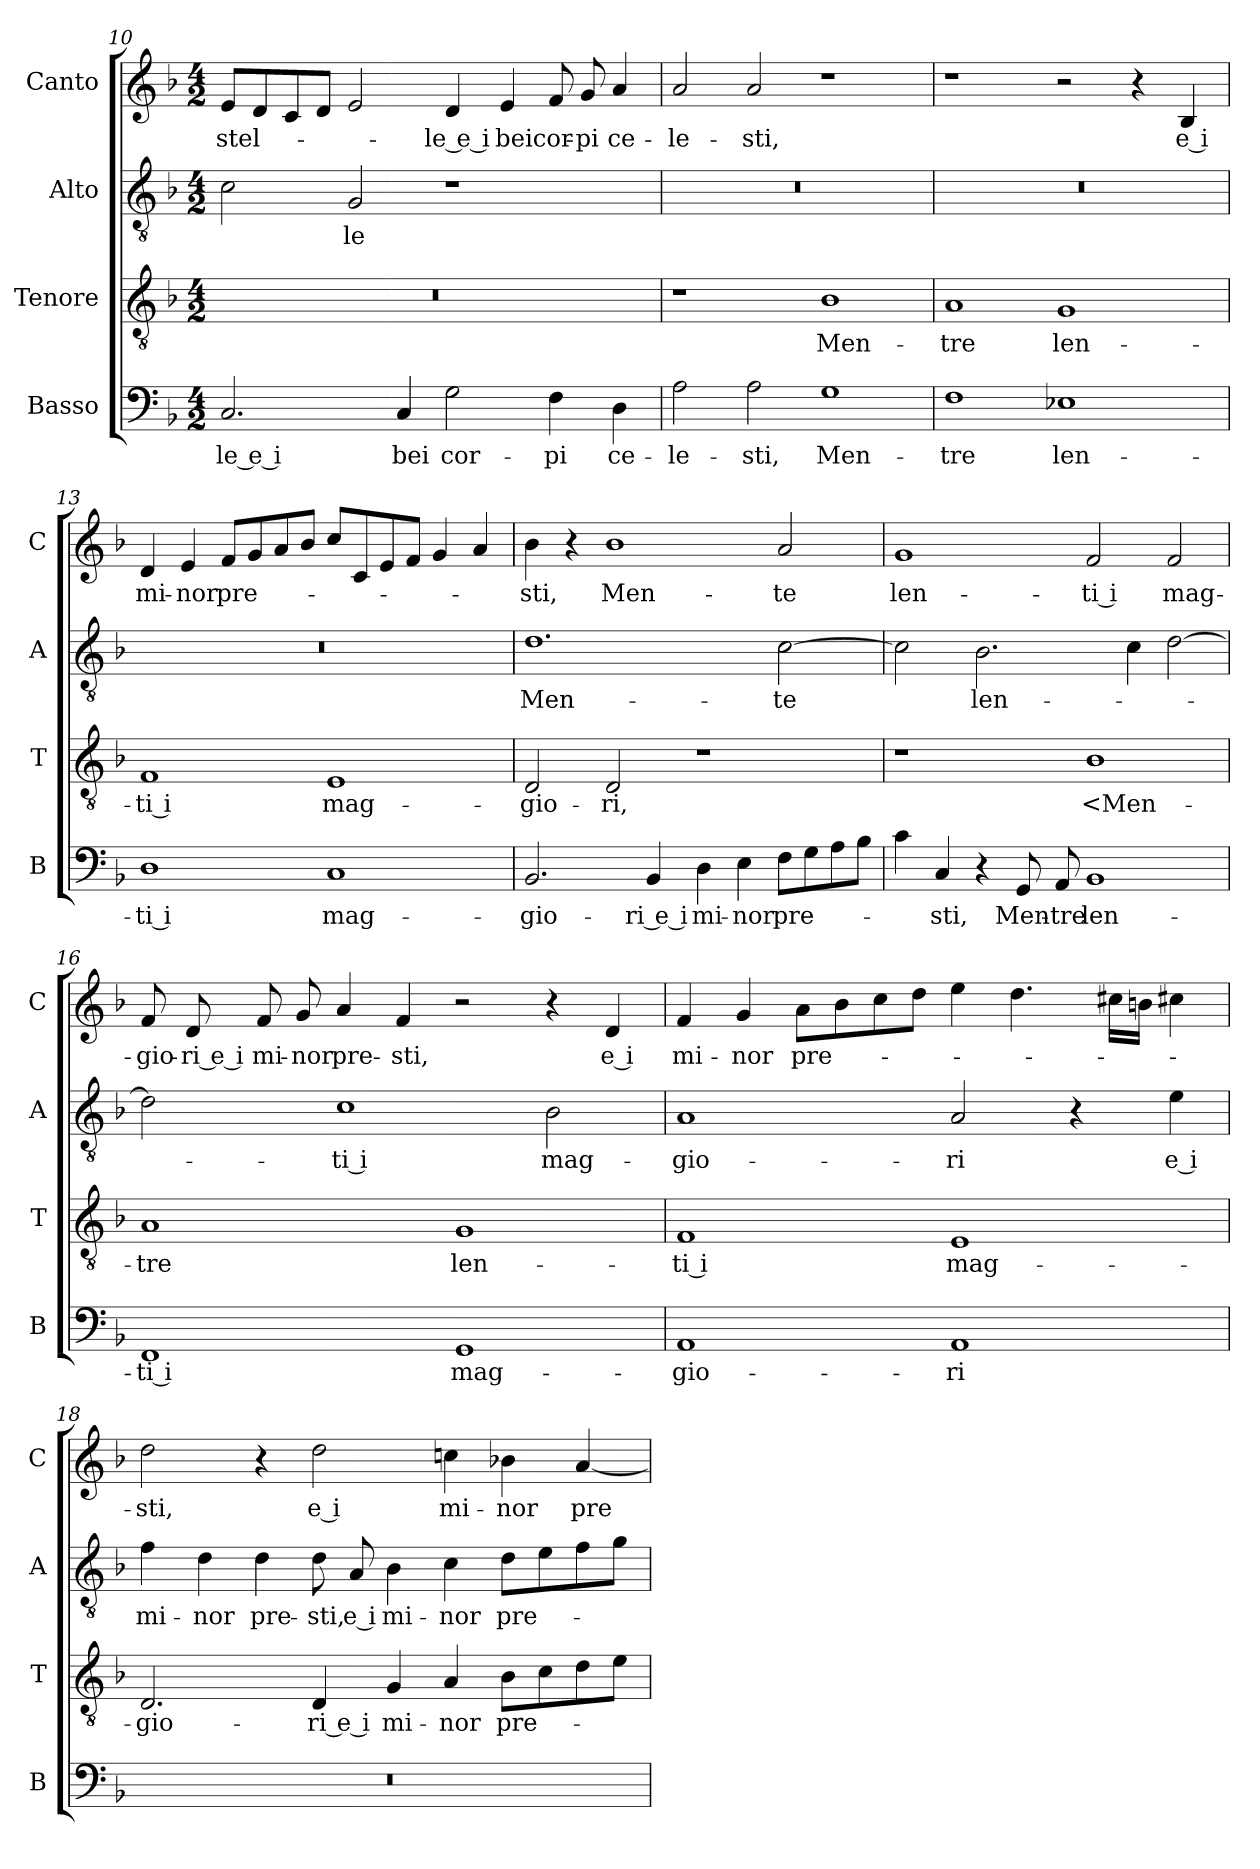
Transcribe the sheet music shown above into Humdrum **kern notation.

**kern	**text	**kern	**text	**kern	**text	**kern	**text
*part4	*part4	*part3	*part3	*part2	*part2	*part1	*part1
*staff4	*staff4	*staff3	*staff3	*staff2	*staff2	*staff1	*staff1
*I"Basso	*	*I"Tenore	*	*I"Alto	*	*I"Canto	*
*I'B	*	*I'T	*	*I'A	*	*I'C	*
*clefF4	*	*clefGv2	*	*clefGv2	*	*clefG2	*
*k[b-]	*	*k[b-]	*	*k[b-]	*	*k[b-]	*
*d:	*	*d:	*	*d:	*	*d:	*
*M4/2	*	*M4/2	*	*M4/2	*	*M4/2	*
=10	=10	=10	=10	=10	=10	=10	=10
2.C	-le e i	0r	.	2c	.	8eL	stel-
.	.	.	.	.	.	8d	.
.	.	.	.	.	.	8c	.
.	.	.	.	.	.	8dJ	.
.	.	.	.	2G	-le	2e	.
4C	bei	.	.	.	.	.	.
2G	cor-	.	.	1r	.	4d	-le e i
.	.	.	.	.	.	4e	bei
4F	-pi	.	.	.	.	8f	cor-
.	.	.	.	.	.	8g	-pi
4D	ce-	.	.	.	.	4a	ce-
=11	=11	=11	=11	=11	=11	=11	=11
2A	-le-	1r	.	0r	.	2a	-le-
2A	-sti,	.	.	.	.	2a	-sti,
1G	Men-	1B-	Men-	.	.	1r	.
=12	=12	=12	=12	=12	=12	=12	=12
1F	-tre	1A	-tre	0r	.	1r	.
1E-X	len-	1G	len-	.	.	2r	.
.	.	.	.	.	.	4r	.
.	.	.	.	.	.	4B-	e i
=13	=13	=13	=13	=13	=13	=13	=13
1D	-ti i	1F	-ti i	0r	.	4d	mi-
.	.	.	.	.	.	4e	-nor
.	.	.	.	.	.	8fL	pre-
.	.	.	.	.	.	8g	.
.	.	.	.	.	.	8a	.
.	.	.	.	.	.	8b-J	.
1C	mag-	1E	mag-	.	.	8ccL	.
.	.	.	.	.	.	8c	.
.	.	.	.	.	.	8e	.
.	.	.	.	.	.	8fJ	.
.	.	.	.	.	.	4g	.
.	.	.	.	.	.	4a	.
=14	=14	=14	=14	=14	=14	=14	=14
2.BB-	-gio-	2D	-gio-	1.d	Men-	4b-	-sti,
.	.	.	.	.	.	4r	.
.	.	2D	-ri,	.	.	1b-	Men-
4BB-	-ri e i	.	.	.	.	.	.
4D	mi-	1r	.	.	.	.	.
4E	-nor	.	.	.	.	.	.
8FL	pre-	.	.	[2c	-te	2a	-te
8G	.	.	.	.	.	.	.
8A	.	.	.	.	.	.	.
8B-J	.	.	.	.	.	.	.
=15	=15	=15	=15	=15	=15	=15	=15
4c	.	1r	.	2c]	.	1g	len-
4C	-sti,	.	.	.	.	.	.
4r	.	.	.	2.B-	len-	.	.
8GG	Men-	.	.	.	.	.	.
8AA	-tre	.	.	.	.	.	.
1BB-	len-	1B-	<Men-	.	.	2f	-ti i
.	.	.	.	4c	.	.	.
.	.	.	.	[2d	.	2f	mag-
=16	=16	=16	=16	=16	=16	=16	=16
1FF	-ti i	1A	-tre	2d]	.	8f	-gio-
.	.	.	.	.	.	8d	-ri e i
.	.	.	.	.	.	8f	mi-
.	.	.	.	.	.	8g	-nor
.	.	.	.	1c	-ti i	4a	pre-
.	.	.	.	.	.	4f	-sti,
1GG	mag-	1G	len-	.	.	2r	.
.	.	.	.	2B-	mag-	4r	.
.	.	.	.	.	.	4d	e i
=17	=17	=17	=17	=17	=17	=17	=17
1AA	-gio-	1F	-ti i	1A	-gio-	4f	mi-
.	.	.	.	.	.	4g	-nor
.	.	.	.	.	.	8aL	pre-
.	.	.	.	.	.	8b-	.
.	.	.	.	.	.	8cc	.
.	.	.	.	.	.	8ddJ	.
1AA	-ri	1E	mag-	2A	-ri	4ee	.
.	.	.	.	.	.	4.dd	.
.	.	.	.	4r	.	.	.
.	.	.	.	.	.	16cc#XLL	.
.	.	.	.	.	.	16bnJJ	.
.	.	.	.	4e	e i	4cc#X	.
=18	=18	=18	=18	=18	=18	=18	=18
0r	.	2.D	-gio-	4f	mi-	2dd	-sti,
.	.	.	.	4d	-nor	.	.
.	.	.	.	4d	pre-	4r	.
.	.	4D	-ri e i	8d	-sti,	2dd	e i
.	.	.	.	8A	e i	.	.
.	.	4G	mi-	4B-	mi-	.	.
.	.	4A	-nor	4c	-nor	4ccn	mi-
.	.	8B-L	pre-	8dL	pre-	4b-X	-nor
.	.	8c	.	8e	.	.	.
.	.	8d	.	8f	.	[4a	pre-
.	.	8eJ	.	8gJ	.	.	.
=	=	=	=	=	=	=	=
*-	*-	*-	*-	*-	*-	*-	*-
